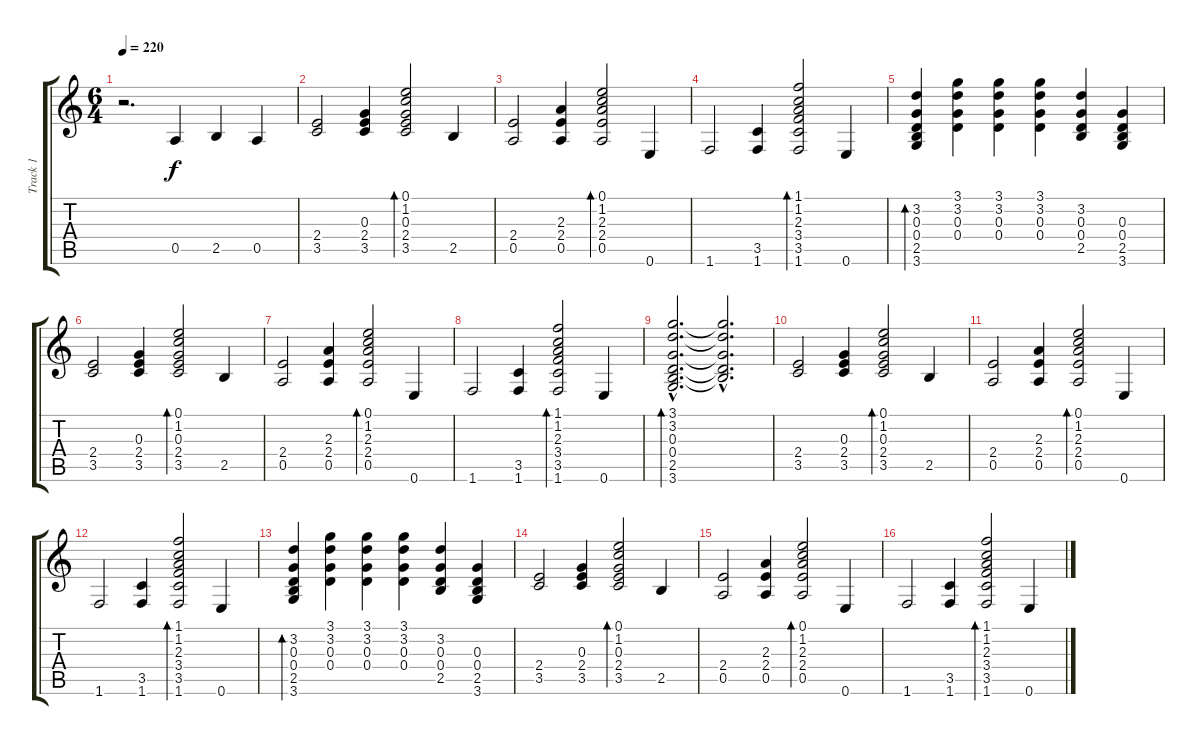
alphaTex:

\track ("Track 1" "Track 1") {instrument acousticguitarsteel}
\staff {score tabs}
\tuning (E4 B3 G3 D3 A2 E2) {hide}
\ts (6 4)
\tempo 220
\clef g2
\ks c
r.2{d dy f instrument acousticguitarsteel} 0.5.4 2.5.4 0.5.4 |
(2.4 3.5).2 (0.3 2.4 3.5).4 (0.1 1.2 0.3 2.4 3.5).2{bd 240} 2.5.4 |
(2.4 0.5).2 (2.3 2.4 0.5).4 (0.1 1.2 2.3 2.4 0.5).2{bd 240} 0.6.4 |
1.6.2 (3.5 1.6).4 (1.1 1.2 2.3 3.4 3.5 1.6).2{bd 240} 0.6.4 |
(3.2 0.3 0.4 2.5 3.6).4{bd 240} (3.1 3.2 0.3 0.4).4 (3.1 3.2 0.3 0.4).4 (3.1 3.2 0.3 0.4).4 (3.2 0.3 0.4 2.5).4 (0.3 0.4 2.5 3.6).4 |
(2.4 3.5).2 (0.3 2.4 3.5).4 (0.1 1.2 0.3 2.4 3.5).2{bd 240} 2.5.4 |
(2.4 0.5).2 (2.3 2.4 0.5).4 (0.1 1.2 2.3 2.4 0.5).2{bd 240} 0.6.4 |
1.6.2 (3.5 1.6).4 (1.1 1.2 2.3 3.4 3.5 1.6).2{bd 240} 0.6.4 |
(3.1{hac} 3.2{hac} 0.3{hac} 0.4{hac} 2.5{hac} 3.6{hac}).2{d bd 480} (3.1{hac t} 3.2{hac t} 0.3{hac t} 0.4{hac t} 2.5{hac t}).2{d} |
(2.4 3.5).2 (0.3 2.4 3.5).4 (0.1 1.2 0.3 2.4 3.5).2{bd 240} 2.5.4 |
(2.4 0.5).2 (2.3 2.4 0.5).4 (0.1 1.2 2.3 2.4 0.5).2{bd 240} 0.6.4 |
1.6.2 (3.5 1.6).4 (1.1 1.2 2.3 3.4 3.5 1.6).2{bd 240} 0.6.4 |
(3.2 0.3 0.4 2.5 3.6).4{bd 240} (3.1 3.2 0.3 0.4).4 (3.1 3.2 0.3 0.4).4 (3.1 3.2 0.3 0.4).4 (3.2 0.3 0.4 2.5).4 (0.3 0.4 2.5 3.6).4 |
(2.4 3.5).2 (0.3 2.4 3.5).4 (0.1 1.2 0.3 2.4 3.5).2{bd 240} 2.5.4 |
(2.4 0.5).2 (2.3 2.4 0.5).4 (0.1 1.2 2.3 2.4 0.5).2{bd 240} 0.6.4 |
1.6.2 (3.5 1.6).4 (1.1 1.2 2.3 3.4 3.5 1.6).2{bd 240} 0.6.4
